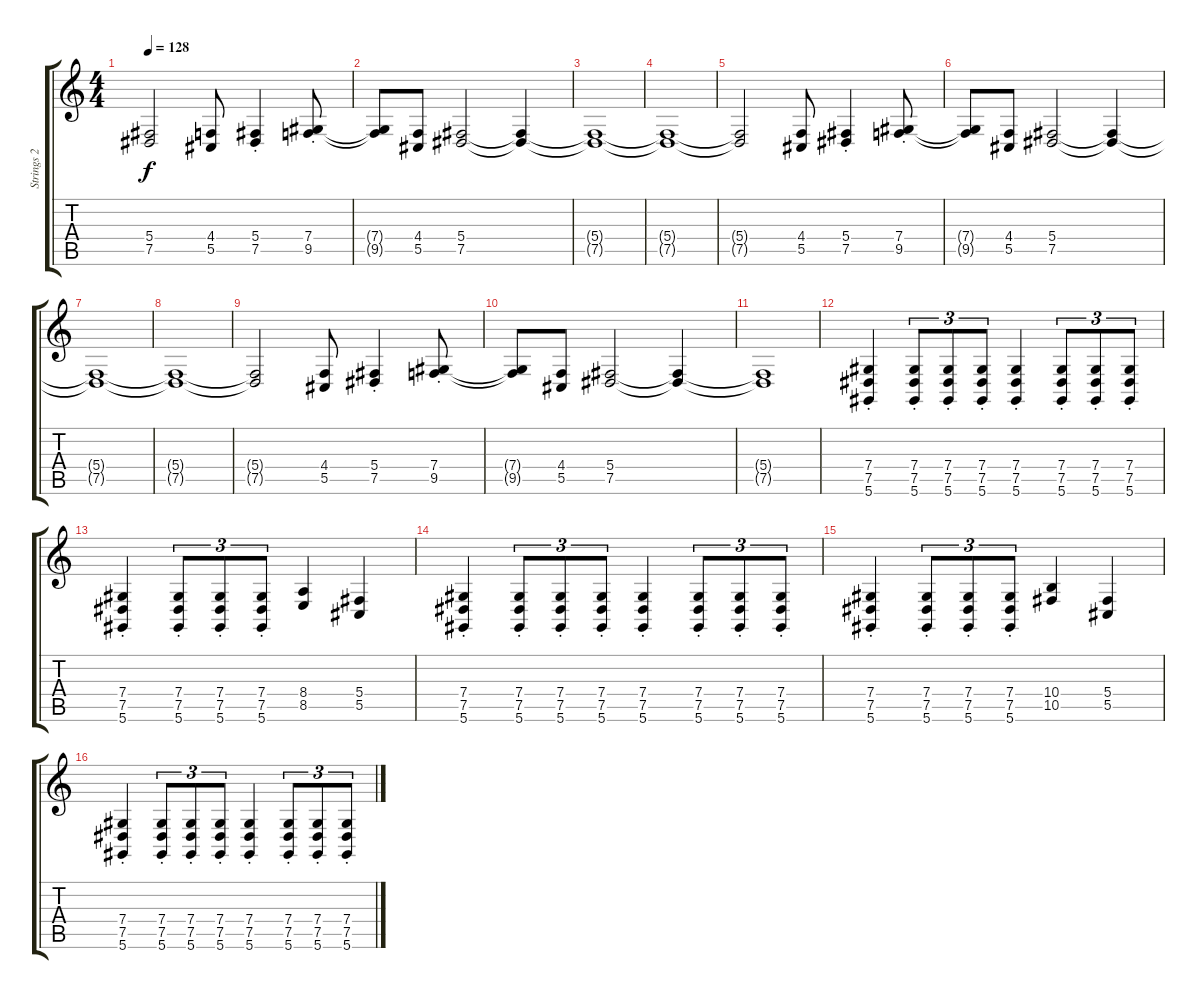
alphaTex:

\track ("Strings 2" "Strings 2") {instrument stringensemble1}
\staff {score tabs}
\tuning (Eb4 Bb3 Gb3 Db3 Ab2 Eb2) {hide}
\ts (4 4)
\tempo 128
\clef g2
\ks c
(5.4{t} 7.5{t}).2{dy f} (4.4 5.5).8 (5.4{st} 7.5{st}).4 (7.4{st} 9.5{st}).8 |
(7.4{t} 9.5{t}).8 (4.4 5.5).8 (5.4 7.5).2 (5.4{t} 7.5{t}).4 |
(5.4{t} 7.5{t}).1 |
(5.4{t} 7.5{t}).1 |
(5.4{t} 7.5{t}).2 (4.4 5.5).8 (5.4{st} 7.5{st}).4 (7.4{st} 9.5{st}).8 |
(7.4{t} 9.5{t}).8 (4.4 5.5).8 (5.4 7.5).2 (5.4{t} 7.5{t}).4 |
(5.4{t} 7.5{t}).1 |
(5.4{t} 7.5{t}).1 |
(5.4{t} 7.5{t}).2 (4.4 5.5).8 (5.4{st} 7.5{st}).4 (7.4{st} 9.5{st}).8 |
(7.4{t} 9.5{t}).8 (4.4 5.5).8 (5.4 7.5).2 (5.4{t} 7.5{t}).4 |
(5.4{t} 7.5{t}).1 |
\section ("" "")
(7.4{st} 7.5{st} 5.6{st}).4{volume 13} (7.4{st} 7.5{st} 5.6{st}).8{tu (3 2)} (7.4{st} 7.5{st} 5.6{st}).8{tu (3 2)} (7.4{st} 7.5{st} 5.6{st}).8{tu (3 2)} (7.4{st} 7.5{st} 5.6{st}).4 (7.4{st} 7.5{st} 5.6{st}).8{tu (3 2)} (7.4{st} 7.5{st} 5.6{st}).8{tu (3 2)} (7.4{st} 7.5{st} 5.6{st}).8{tu (3 2)} |
(7.4{st} 7.5{st} 5.6{st}).4 (7.4{st} 7.5{st} 5.6{st}).8{tu (3 2)} (7.4{st} 7.5{st} 5.6{st}).8{tu (3 2)} (7.4{st} 7.5{st} 5.6{st}).8{tu (3 2)} (8.4 8.5).4 (5.4 5.5).4 |
(7.4{st} 7.5{st} 5.6{st}).4 (7.4{st} 7.5{st} 5.6{st}).8{tu (3 2)} (7.4{st} 7.5{st} 5.6{st}).8{tu (3 2)} (7.4{st} 7.5{st} 5.6{st}).8{tu (3 2)} (7.4{st} 7.5{st} 5.6{st}).4 (7.4{st} 7.5{st} 5.6{st}).8{tu (3 2)} (7.4{st} 7.5{st} 5.6{st}).8{tu (3 2)} (7.4{st} 7.5{st} 5.6{st}).8{tu (3 2)} |
(7.4{st} 7.5{st} 5.6{st}).4 (7.4{st} 7.5{st} 5.6{st}).8{tu (3 2)} (7.4{st} 7.5{st} 5.6{st}).8{tu (3 2)} (7.4{st} 7.5{st} 5.6{st}).8{tu (3 2)} (10.4 10.5).4 (5.4 5.5).4 |
(7.4{st} 7.5{st} 5.6{st}).4{volume 13} (7.4{st} 7.5{st} 5.6{st}).8{tu (3 2)} (7.4{st} 7.5{st} 5.6{st}).8{tu (3 2)} (7.4{st} 7.5{st} 5.6{st}).8{tu (3 2)} (7.4{st} 7.5{st} 5.6{st}).4 (7.4{st} 7.5{st} 5.6{st}).8{tu (3 2)} (7.4{st} 7.5{st} 5.6{st}).8{tu (3 2)} (7.4{st} 7.5{st} 5.6{st}).8{tu (3 2)}
